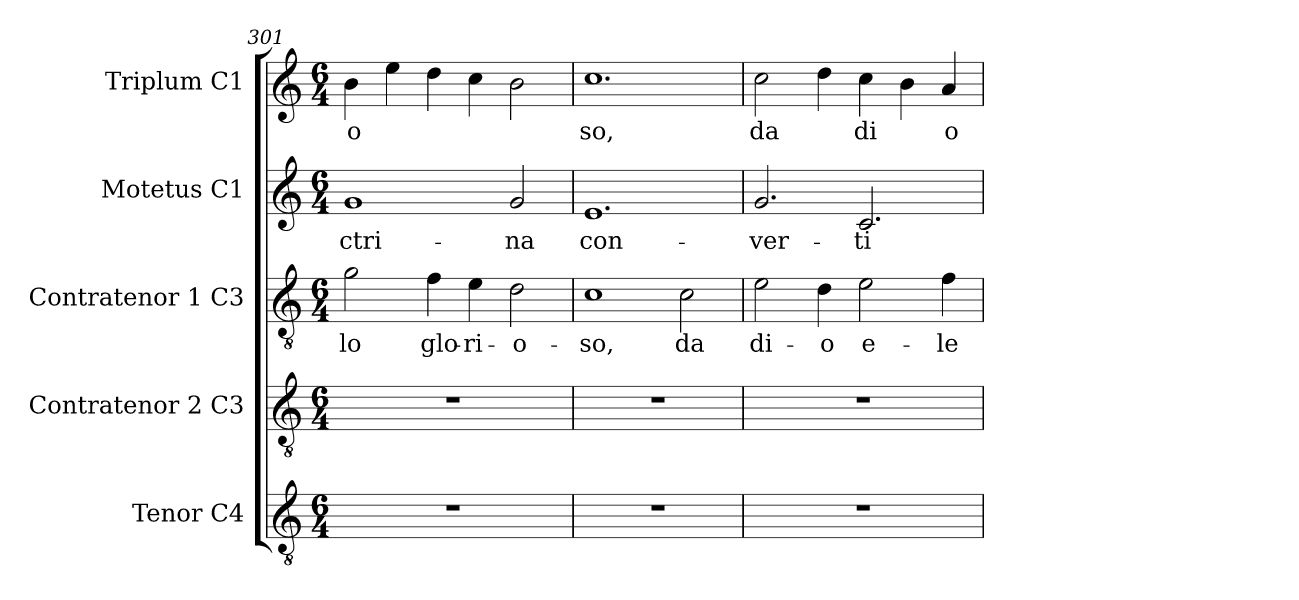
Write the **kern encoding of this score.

**kern	**kern	**kern	**text	**kern	**text	**kern	**text
*part5	*part4	*part3	*part3	*part2	*part2	*part1	*part1
*staff5	*staff4	*staff3	*staff3	*staff2	*staff2	*staff1	*staff1
*I"Tenor  C4	*I"Contratenor 2  C3	*I"Contratenor 1  C3	*	*I"Motetus  C1	*	*I"Triplum  C1	*
*I'T	*I'Ct2	*I'Ct1	*	*I'Mot	*	*I'Tr	*
*clefGv2	*clefGv2	*clefGv2	*	*clefG2	*	*clefG2	*
*k[]	*k[]	*k[]	*	*k[]	*	*k[]	*
*C:	*C:	*C:	*	*C:	*	*C:	*
*M6/4	*M6/4	*M6/4	*	*M6/4	*	*M6/4	*
=301	=301	=301	=301	=301	=301	=301	=301
!	!	!	!LO:LY:b:cj	!	!LO:LY:b:cj	!	!LO:LY:b:cj
1.r	1.r	2g\	-lo	1g	-ctri-	4b\	-o-
!	!	!	!	!	!	!	!LO:LY:b:cj
.	.	.	.	.	.	4ee\	--
!	!	!	!LO:LY:b:cj	!	!	!	!LO:LY:b:cj
.	.	4f\	glo-	.	.	4dd\	--
!	!	!	!LO:LY:b:cj	!	!	!	!LO:LY:b:cj
.	.	4e\	-ri-	.	.	4cc\	--
!	!	!	!LO:LY:b:cj	!	!LO:LY:b:cj	!	!LO:LY:b:cj
.	.	2d\	-o-	2g/	-na	2b\	--
=302	=302	=302	=302	=302	=302	=302	=302
!	!	!	!LO:LY:b:cj	!	!LO:LY:b:cj	!	!LO:LY:b:cj
1.r	1.r	1c	-so,	1.e	con-	1.cc	-so,
!	!	!	!LO:LY:b:cj	!	!	!	!
.	.	2c\	da	.	.	.	.
=303	=303	=303	=303	=303	=303	=303	=303
!	!	!	!LO:LY:b:cj	!	!LO:LY:b:cj	!	!LO:LY:b:cj
1.r	1.r	2e\	di-	2.g/	-ver-	2cc\	da
!	!	!	!LO:LY:b:cj	!	!	!	!LO:LY:b:cj
.	.	4d\	-o	.	.	4dd\	.
!	!	!	!LO:LY:b:cj	!	!LO:LY:b:cj	!	!LO:LY:b:cj
.	.	2e\	e-	2.c/	-ti-	4cc\	di-
!	!	!	!	!	!	!	!LO:LY:b:cj
.	.	.	.	.	.	4b\	--
!	!	!	!LO:LY:b:cj	!	!	!	!LO:LY:b:cj
.	.	4f\	-le-	.	.	4a/	-o
=	=	=	=	=	=	=	=
*-	*-	*-	*-	*-	*-	*-	*-
